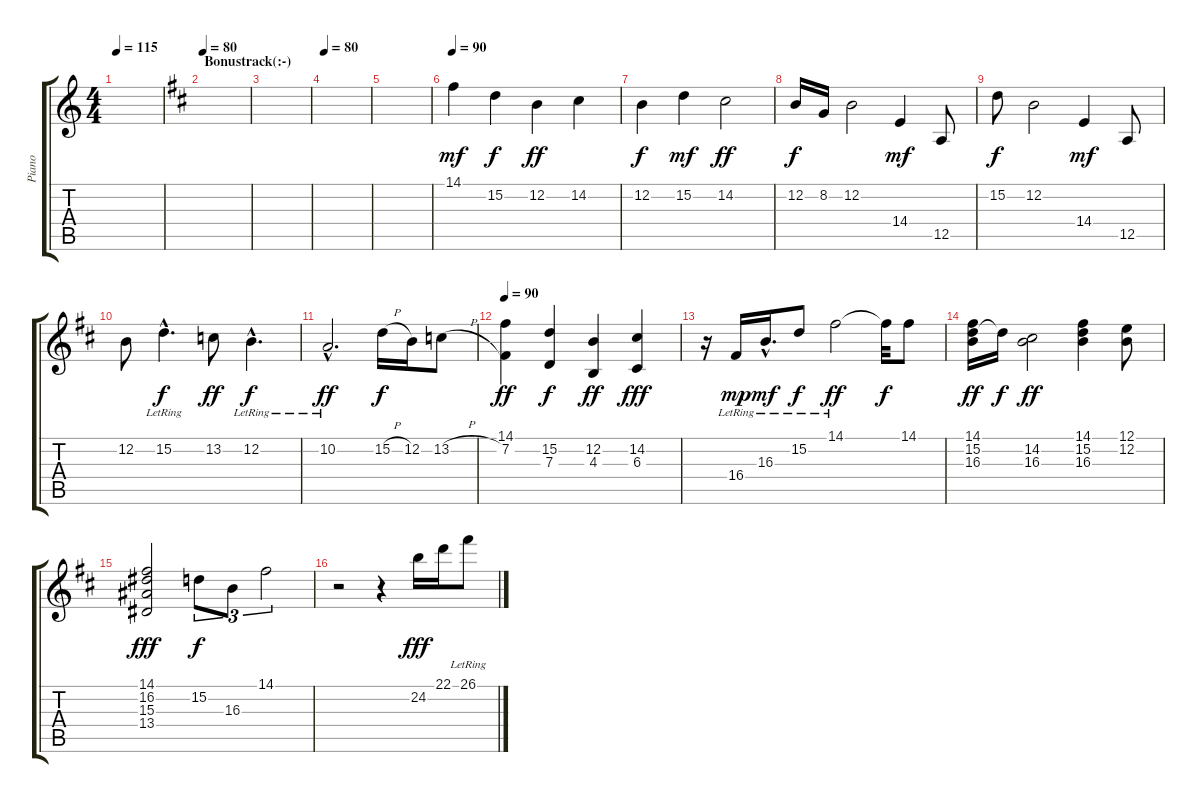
\track ("Piano" "Piano") {instrument brightacousticpiano}
\staff {score tabs}
\tuning (E4 B3 G3 D3 A2 E2) {hide}
\ts (4 4)
\tempo 115
\clef g2
\ks c
|
\section ("" "Bonustrack(:-)")
\tempo 80
\ks d
|
|
\tempo 80
|
|
\tempo 90
14.1.4{dy mf volume 16} 15.2.4{dy f} 12.2.4{dy ff} 14.2.4 |
12.2.4{dy f} 15.2.4{dy mf} 14.2.2{dy ff} |
12.2.16{dy f} 8.2.16 12.2.2 14.4.4{dy mf} 12.5.8 |
15.2.8{dy f} 12.2.2 14.4.4{dy mf} 12.5.8 |
12.2.8 15.2{hac lr}.4{d dy f} 13.2.8{dy ff} 12.2{hac lr}.4{d dy f} |
10.2{hac lr}.2{d dy ff} 15.2{h}.16{dy f} 12.2.16 13.2{h}.8 |
\tempo 90
(14.1 7.2).4{dy ff} (15.2 7.3).4{dy f} (12.2 4.3).4{dy ff} (14.2 6.3).4{dy fff} |
r.16 16.4{lr}.16{dy mp} 16.3{hac lr}.16{d dy mf} 15.2{lr}.8{dy f} 14.1{lr}.2{dy ff} 14.1{t}.32{dy f} 14.1.8 |
(14.1 15.2 16.3).16{dy ff} 15.2{t}.16{dy f} (14.2 16.3).2{dy ff} (14.1 15.2 16.3).4 (12.1 12.2).8 |
(14.1 16.2 15.3 13.4).2{dy fff} 15.2.8{tu (3 2) dy f} 16.3.8{tu (3 2)} 14.1.2{tu (3 2)} |
r.2 r.4 24.2.16{dy fff} 22.1.16 26.1{lr}.8
